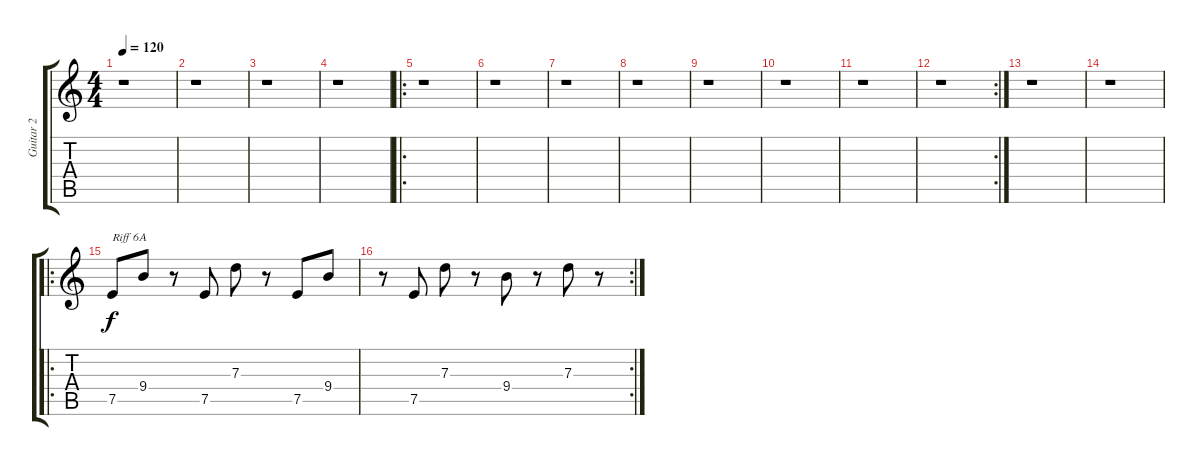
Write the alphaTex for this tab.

\track ("Guitar 2" "Guitar 2") {instrument electricguitarclean}
\staff {score tabs}
\tuning (E4 B3 G3 D3 A2 E2) {hide}
\ts (4 4)
\tempo 120
\clef g2
\ks c
r.1{dy f instrument electricguitarclean} |
r.1 |
r.1 |
r.1 |
\ro
r.1 |
r.1 |
r.1 |
r.1 |
r.1 |
r.1 |
r.1 |
\rc 2
r.1 |
r.1 |
r.1 |
\ro
7.5.8{txt "Riff 6A"} 9.4.8 r.8 7.5.8 7.3.8 r.8 7.5.8 9.4.8 |
\rc 2
r.8 7.5.8 7.3.8 r.8 9.4.8 r.8 7.3.8 r.8
